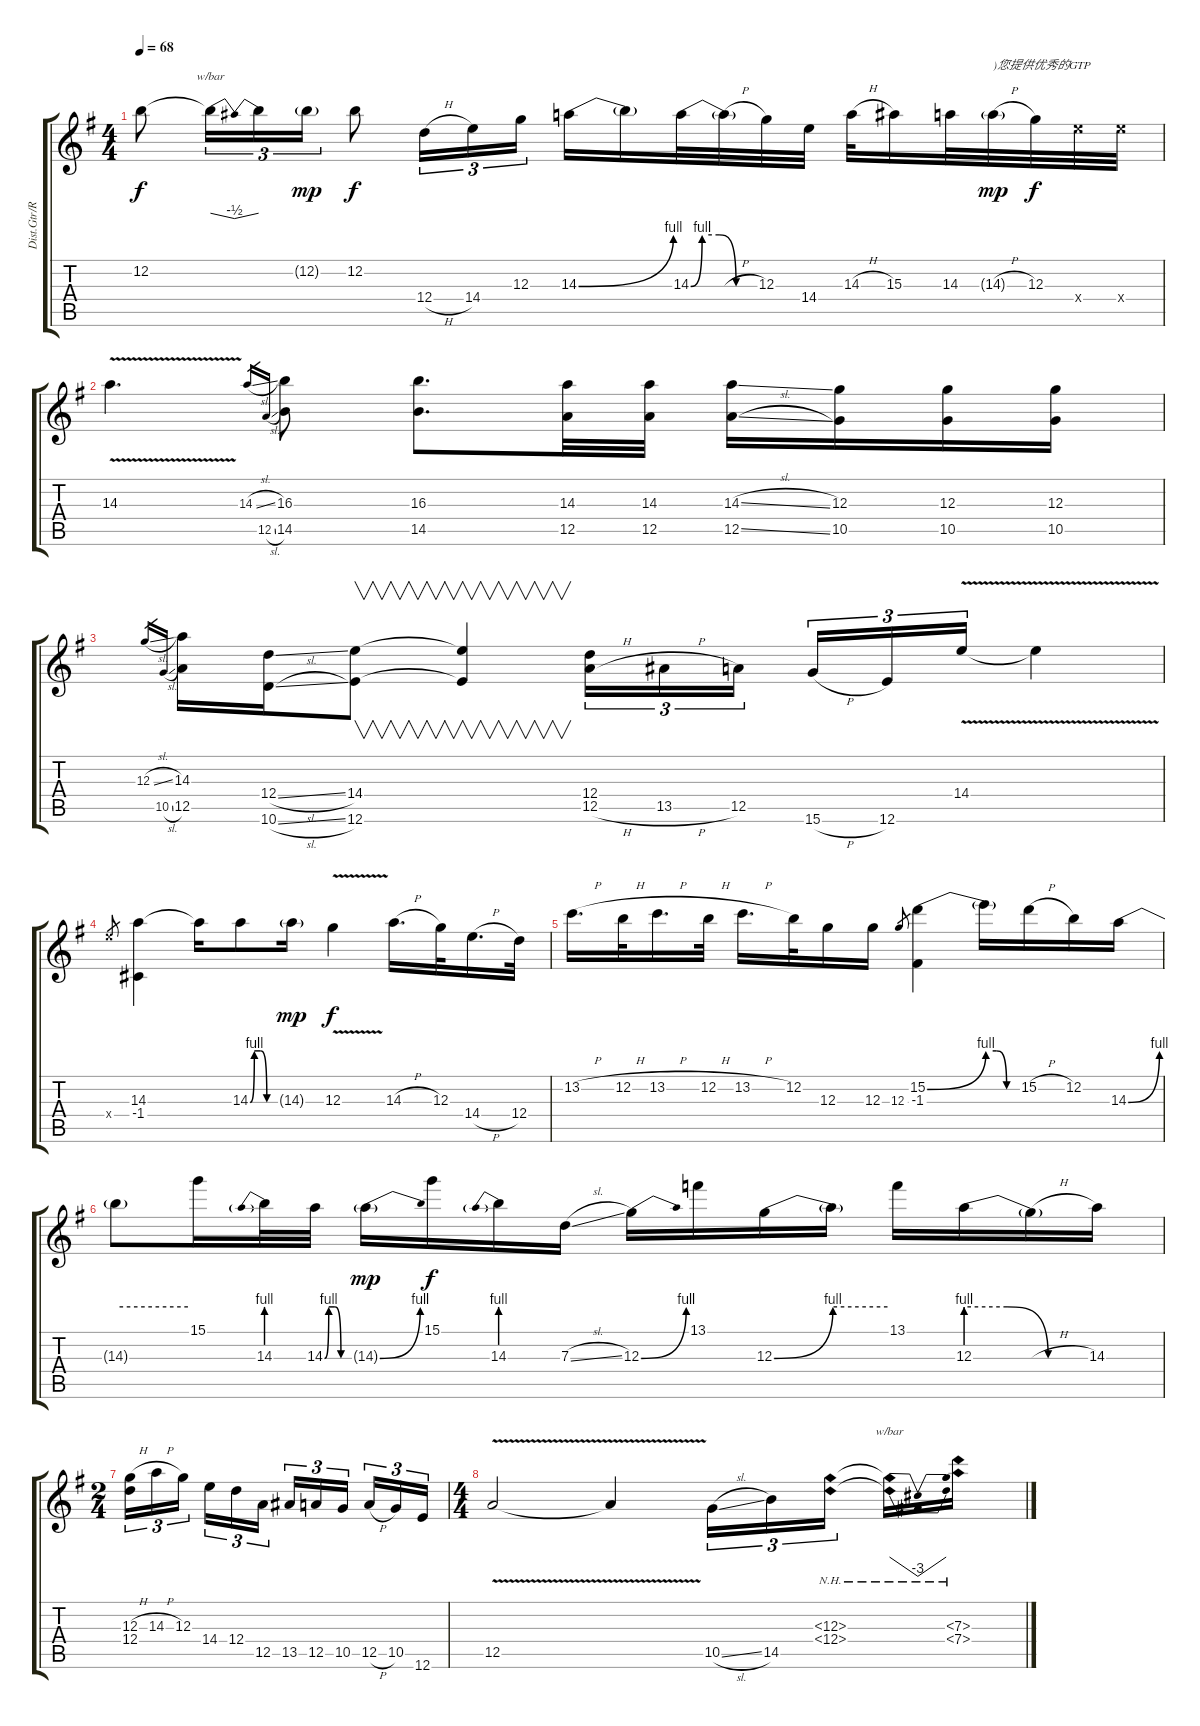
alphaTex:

\track ("Dist.Gtr/Reverb" "Dist.Gtr/R") {instrument overdrivenguitar}
\staff {score tabs}
\tuning (E4 B3 G3 D3 A2 E2) {hide}
\ts (4 4)
\tempo 68
\clef g2
\ks g
12.2.8{dy f} 12.2{t}.16{tu (3 2) tbe (dip default 0 0 30 -2 60 0)} 12.2{t}.16{tu (3 2)} 12.2{g}.16{tu (3 2) dy mp} 12.2.8{dy f} 12.4{h}.16{tu (3 2)} 14.4.16{tu (3 2)} 12.3.16{tu (3 2)} 14.3{be (bend 0 0 60 4)}.16 14.3{t}.16 14.3{be (custom 0 0 10 4 25 4 40 0 60 0)}.32 14.3{h t}.32 12.3.32 14.4.32 14.3{h}.32 15.3.16 14.3.32 14.3{h g}.32{txt ")您提供优秀的GTP" dy mp} 12.3.32{dy f} 14.4{x}.32 14.4{x}.32 |
14.3{v}.4{d} 14.3{sl}.16{gr} 12.5{sl}.16{gr} (16.3 14.5).8 (16.3 14.5).8{d} (14.3 12.5).32 (14.3 12.5).32 (14.3{sl} 12.5{sl}).16 (12.3 10.5).16 (12.3 10.5).16 (12.3 10.5).16 |
12.3{sl}.16{gr} 10.5{sl}.16{gr} (14.3 12.5).16 (12.4{sl} 10.6{sl}).16 (14.4 12.6).8{v} (14.4{t} 12.6{t}).4{v} (12.4 12.5{h}).16{tu (3 2)} 13.5{h}.16{tu (3 2)} 12.5.16{tu (3 2) beam splitsecondary} 15.6{h}.16{tu (3 2)} 12.6.16{tu (3 2)} 14.4{v}.16{tu (3 2)} 14.4{v t}.4 |
14.4{x}.8{gr} (14.3 -1.4).4 14.3{t}.16 14.3{be (custom 0 0 10 4 25 4 40 0 60 0)}.8 14.3{g}.16{dy mp} 12.3{v}.4{dy f} 14.3{h}.16{d} 12.3.32 14.4{h}.16{d} 12.4.32 |
13.2{h}.16{d} 12.2{h}.32 13.2{h}.16{d} 12.2{h}.32 13.2{h}.16{d} 12.2.32 12.3.16 12.3.16 12.3.8{gr} (15.2{be (bend 0 0 60 4)} -1.3).4 15.2{be (custom 0 4 20 4 40 0 60 0) t}.16 15.2{h}.16 12.2.16 14.3{be (bend 0 0 60 4)}.16 |
14.3{be (hold 0 4 60 4) t}.8 15.1.16 14.3{be (prebend 0 4 60 4)}.32 14.3{be (custom 0 0 10 4 25 4 40 0 60 0)}.32 14.3{be (bend 0 0 60 4) g}.16{dy mp} 15.1.16{dy f} 14.3{be (prebend 0 4 60 4)}.16 7.3{sl}.16 12.3{be (bend 0 0 60 4)}.16 13.1.16 12.3{be (bend 0 0 60 4)}.16 12.3{be (hold 0 4 60 4) t}.16 13.1.16 12.3{be (custom 0 4 20 4 40 0 60 0)}.16 12.3{h t}.16 14.3.16 |
\ts (2 4)
(12.3{h} 12.4).16{tu (3 2)} 14.3{h}.16{tu (3 2)} 12.3.16{tu (3 2) beam splitsecondary} 14.4.16{tu (3 2)} 12.4.16{tu (3 2)} 12.5.16{tu (3 2)} 13.5.16{tu (3 2)} 12.5.16{tu (3 2)} 10.5.16{tu (3 2) beam splitsecondary} 12.5{h}.16{tu (3 2)} 10.5.16{tu (3 2)} 12.6.16{tu (3 2)} |
\ts (4 4)
12.5{v}.2 12.5{v t}.4 10.5{sl}.16{tu (3 2)} 14.5.16{tu (3 2)} (12.3{nh} 12.4{nh}).16{tu (3 2) beam splitsecondary} (12.3{nh t} 12.4{nh t}).16{tbe (dip default 0 0 30 -12 60 0)} (7.3{nh} 7.4{nh}).16
